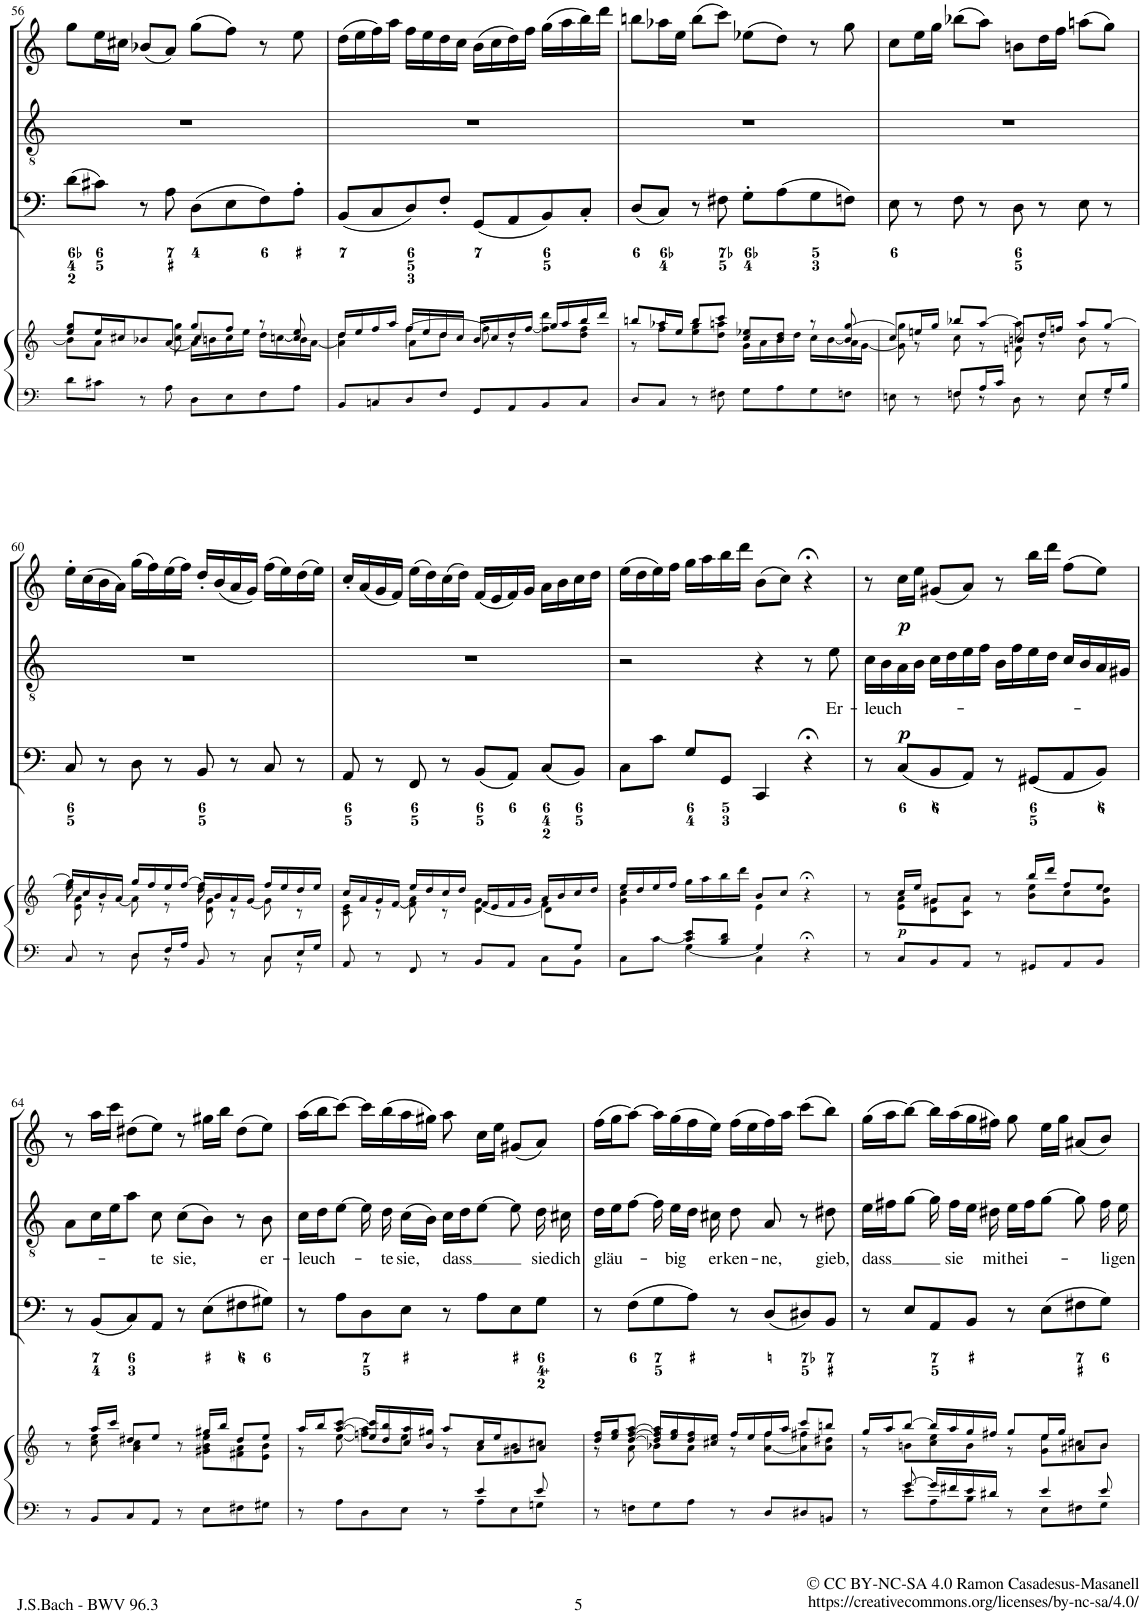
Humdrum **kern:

**kern	**kern	**dynam	**kern	**dynam	**kern	**text	**kern	**dynam
*part4	*part4	*part4	*part3	*part3	*part2	*part2	*part1	*part1
*staff5	*staff4	*staff4/5	*staff3	*staff3	*staff2	*staff2	*staff1	*staff1
*I"Piano reduction	*	*	*I"Continuo	*	*I"Tenore	*	*I"Flauto traverso Solo	*
*I'Pno	*	*	*	*	*	*	*I'Fl	*
!!LO:PB:g=z
*clefF4	*clefG2	*	*clefF4	*	*clefGv2	*	*clefG2	*
*k[]	*k[]	*	*k[]	*	*k[]	*	*k[]	*
*M4/4	*M4/4	*	*M4/4	*	*M4/4	*	*M4/4	*
*met(c)	*met(c)	*	*met(c)	*	*met(c)	*	*met(c)	*
=56	=56	=56	=56	=56	=56	=56	=56	=56
*	*^	*	*	*	*	*	*	*
*	*	*^	*	*	*	*	*	*	*
8d\L	8ee/ 8gg/L	8b-\L]	2ryy	.	(8d\L	.	1r	.	8gg\L	.
8c#X\J	16ee/L	8a\J	.	.	8c#X\J)	.	.	.	16ee\L	.
.	16cc#X/J	.	.	.	.	.	.	.	16cc#X\JJ	.
8r	8b-X/	8ryy	.	.	8r	.	.	.	(8b-X/L	.
8A\	[<8a/J	8cc#\ 8gg\	.	.	8A\	.	.	.	8a/J)	.
8D\L	8gg/L	16a\LL]	4cc#/	.	(8D\L	.	.	.	(8gg\L	.
.	.	16bn\	.	.	.	.	.	.	.	.
8E\	8ff/J	16cc#\	.	.	8E\	.	.	.	8ff\J)	.
.	.	16ee\JJ	.	.	.	.	.	.	.	.
8F\	8r	16dd\LL	4ryy	.	8F\)	.	.	.	8r	.
.	.	[16ccn\	.	.	.	.	.	.	.	.
8A\J	8cc/] 8ee/	16b\	.	.	8A'\J	.	.	.	8ee\	.
.	.	[16a\JJ	.	.	.	.	.	.	.	.
=57	=57	=57	=57	=57	=57	=57	=57	=57	=57	=57
8BB/L	16dd/LL	4a\] 4dd\	4ryy	.	(8BB/L	.	1r	.	(16dd\LL	.
.	16ee/	.	.	.	.	.	.	.	16ee\	.
8Cn/	16ff/	.	.	.	8C/	.	.	.	16ff\)	.
.	16aa/JJ	.	.	.	.	.	.	.	16aa\JJ	.
8D/	16ff/LL	8a\L	[>4ff\	.	8D/)	.	.	.	16ff\LL	.
.	16ee/	.	.	.	.	.	.	.	16ee\	.
8F/J	16dd/	8dd\J	.	.	8F'/J	.	.	.	16dd\	.
.	16cc/JJ	.	.	.	.	.	.	.	16cc\JJ	.
8GG/L	16b/LL	8ff\]	2ryy	.	(8GG/L	.	.	.	(16b\LL	.
.	16cc/	.	.	.	.	.	.	.	16cc\	.
8AA/	16dd/	8r	.	.	8AA/	.	.	.	16dd\)	.
.	[<16ff/JJ	.	.	.	.	.	.	.	16ff\JJ	.
8BB/	16gg/LL	8ff\] 8ddd\L	.	.	8BB/)	.	.	.	(16gg\LL	.
.	16aa/	.	.	.	.	.	.	.	16aa\	.
8C/J	16bb/	8dd\ 8ff\J	.	.	8C'/J	.	.	.	16bb\)	.
.	16ddd/JJ	.	.	.	.	.	.	.	16ddd\JJ	.
*	*	*v	*v	*	*	*	*	*	*	*
=58	=58	=58	=58	=58	=58	=58	=58	=58	=58
8D/L	8bbn/L	8r	.	(8D/L	.	1r	.	8bbn\L	.
8C/J	16aa-X/L	8ff\L	.	8C/J)	.	.	.	16aa-X\L	.
.	16ee/JJ	.	.	.	.	.	.	16ee\JJ	.
8r	8bb/L	8ee\ 8gg\	.	8r	.	.	.	(8bb\L	.
8F#X\	8ccc/J	8dd\ 8aan\J	.	8F#X\	.	.	.	8ccc\J)	.
8G\L	8cc/ 8ee-X/L	16g\LL	.	8G'\L	.	.	.	(8ee-X\L	.
.	.	16a\	.	.	.	.	.	.	.
8A\	8b/ 8dd/J	16b\	.	(8A\	.	.	.	8dd\J)	.
.	.	16dd\JJ	.	.	.	.	.	.	.
8G\	8r	16cc\LL	.	8G\	.	.	.	8r	.
.	.	[<16b\	.	.	.	.	.	.	.
8Fn\J	8b/] [8gg/	16a\	.	8Fn\J)	.	.	.	8gg\	.
.	.	[16g\JJ	.	.	.	.	.	.	.
=59	=59	=59	=59	=59	=59	=59	=59	=59	=59
*^	*	*^	*	*	*	*	*	*	*
4ryy	8En\	8cc/L	8g\] 8gg\]	4ryy	.	8E\	.	1r	.	8cc\L	.
.	8r	16een/L	8r	.	.	8r	.	.	.	16ee\L	.
.	.	16gg/JJ	.	.	.	.	.	.	.	16gg\JJ	.
8Fn/L	8F\	8bb-X/L	8cc\	4ryy	.	8F\	.	.	.	(8bb-X\L	.
16A/L	8r	[8aa/J	8r	.	.	8r	.	.	.	8aa\J)	.
16c/JJ	.	.	.	.	.	.	.	.	.	.	.
4ryy	8D\	8bn/L	8fn\	8aa\]	.	8D\	.	.	.	8bn\L	.
.	8r	16dd/L	8r	8ryy	.	8r	.	.	.	16dd\L	.
.	.	16ffn/JJ	.	.	.	.	.	.	.	16ff\JJ	.
8E/L	8E\	8aa/L	8b\	4ryy	.	8E\	.	.	.	(8aan\L	.
16G/L	8r	[8gg/J	8r	.	.	8r	.	.	.	8gg\J)	.
16B/JJ	.	.	.	.	.	.	.	.	.	.	.
!!LO:LB:g=z
=60	=60	=60	=60	=60	=60	=60	=60	=60	=60	=60	=60
8C/	8ryy	16ee/LL	8e\ 8a\	8gg\]	.	8C/	.	1r	.	16ee'\LL	.
.	.	16cc/	.	.	.	.	.	.	.	(16cc\	.
8r	8ryy	16b/	8r	4.ryy	.	8r	.	.	.	16b\	.
.	.	[<16a/JJ	.	.	.	.	.	.	.	16a\JJ)	.
8D/L	8D\	16gg/LL	8a\]	.	.	8D\	.	.	.	(16gg\LL	.
.	.	16ff/	.	.	.	.	.	.	.	16ff\)	.
16F/L	8r	16ee/	8r	.	.	8r	.	.	.	(16ee\	.
16A/JJ	.	[16ff/JJ	.	.	.	.	.	.	.	16ff\JJ)	.
8BB/	8ryy	16dd/LL	8d\ 8g\	8ff\]	.	8BB/	.	.	.	16dd'/LL	.
.	.	16b/	.	.	.	.	.	.	.	(16b/	.
8r	8ryy	16a/	8r	4.ryy	.	8r	.	.	.	16a/	.
.	.	[<16g/JJ	.	.	.	.	.	.	.	16g/JJ)	.
8C/L	8C\	16ff/LL	8g\]	.	.	8C/	.	.	.	(16ff\LL	.
.	.	16ee/	.	.	.	.	.	.	.	16ee\)	.
16E/L	8r	16dd/	8r	.	.	8r	.	.	.	(16dd\	.
16G/JJ	.	16ee/JJ	.	.	.	.	.	.	.	16ee\JJ)	.
=61	=61	=61	=61	=61	=61	=61	=61	=61	=61	=61	=61
8AA/	8ryy	16cc/LL	8c\ 8e\	2.ryy	.	8AA/	.	1r	.	16cc'/LL	.
.	.	16a/	.	.	.	.	.	.	.	(16a/	.
8r	8ryy	16g/	8r	.	.	8r	.	.	.	16g/	.
.	.	[<16f/JJ	.	.	.	.	.	.	.	16f/JJ)	.
8FF/	8ryy	16ee/LL	8f\] 8a\	.	.	8FF/	.	.	.	(16ee\LL	.
.	.	16dd/	.	.	.	.	.	.	.	16dd\)	.
8r	8ryy	16cc/	8r	.	.	8r	.	.	.	(16cc\	.
.	.	16dd/JJ	.	.	.	.	.	.	.	16dd\JJ)	.
8BB/L	4ryy	16f/LL	[4d\ 4g\	.	.	(8BB/L	.	.	.	(16f/LL	.
.	.	16e/	.	.	.	.	.	.	.	16e/	.
8AA/J	.	16f/	.	.	.	8AA/J)	.	.	.	16f/)	.
.	.	16g/JJ	.	.	.	.	.	.	.	16g/JJ	.
8ryy	8C\L	16a/LL	4f\	8d\L]	.	(8C/L	.	.	.	16a\LL	.
.	.	16b/	.	.	.	.	.	.	.	16b\	.
8G/J	8BB\J	16cc/	.	8ryy	.	8BB/J)	.	.	.	16cc\	.
.	.	16dd/JJ	.	.	.	.	.	.	.	16dd\JJ	.
*	*	*	*v	*v	*	*	*	*	*	*	*
=62	=62	=62	=62	=62	=62	=62	=62	=62	=62	=62
4ryy	8C\L	16ee/LL	4g\ 4cc\	.	8C\L	.	2r	.	(16ee\LL	.
.	.	16dd/	.	.	.	.	.	.	16dd\	.
.	[8c\J	16ee/	.	.	8c\J	.	.	.	16ee\)	.
.	.	16ff/JJ	.	.	.	.	.	.	16ff\JJ	.
8c/] 8e/L	[4G\	16gg\LL	4ryy	.	8G/L	.	.	.	16gg\LL	.
.	.	16aa\	.	.	.	.	.	.	16aa\	.
8B/ 8d/J	.	16bb\	.	.	8GG/J	.	.	.	16bb\	.
.	.	16ddd\JJ	.	.	.	.	.	.	16ddd\JJ	.
4G/]	4C\	8b/L	4e\	.	4CC/	.	4r	.	(8b\L	.
.	.	8cc/J	.	.	.	.	.	.	8cc\J)	.
4r;<	4ryy	4r;<	4ryy	.	4r;<	.	8r	.	4r;<	.
!	!	!	!	!	!	!	!	!LO:LY:b	!	!
.	.	.	.	.	.	.	8e\	Er-	.	.
*v	*v	*	*	*	*	*	*	*	*	*
=63	=63	=63	=63	=63	=63	=63	=63	=63	=63
!	!	!	!	!	!	!	!LO:LY:b	!	!
8r	8r	8ryy	.	8r	.	16c\LL	leuch-	8r	.
.	.	.	.	.	.	16B\	.	.	.
!	!	!	!LO:DY:b	!	!LO:DY:a	!	!	!	!LO:DY:b
8C/L	16cc/LL	8e\ 8a\L	p	(8C/L	p	16A\	.	16cc\LL	p
.	16ee/JJ	.	.	.	.	16B\JJ	.	16ee\JJ	.
8BB/	8g#X/L	8d\ 8g#\	.	8BB/	.	16c\LL	.	(8g#X/L	.
.	.	.	.	.	.	16d\	.	.	.
8AA/J	8a/J	8c\ 8a\J	.	8AA/J)	.	16e\	.	8a/J)	.
.	.	.	.	.	.	16f\JJ	.	.	.
8r	8r	8ryy	.	8r	.	16B\LL	.	8r	.
.	.	.	.	.	.	16f\	.	.	.
8GG#X/L	16bb/LL	8b\ 8ee\L	.	(8GG#X/L	.	16e\	.	16bb\LL	.
.	16ddd/JJ	.	.	.	.	16d\JJ	.	16ddd\JJ	.
8AA/	8ff/L	8cc\	.	8AA/	.	16c/LL	.	(8ff\L	.
.	.	.	.	.	.	16B/	.	.	.
8BB/J	8ee/J	8g#\ 8dd\J	.	8BB/J)	.	16A/	.	8ee\J)	.
.	.	.	.	.	.	16G#X/JJ	.	.	.
!!LO:LB:g=z
=64	=64	=64	=64	=64	=64	=64	=64	=64	=64
8r	8r	8ryy	.	8r	.	8A\L	.	8r	.
8BB/L	16aa/LL	8cc\ 8ee\	.	(8BB/L	.	16c\L	.	16aa\LL	.
.	16ccc/JJ	.	.	.	.	16e\J	.	16ccc\JJ	.
8C/	8dd#X/L	4a\ 4cc\	.	8C/)	.	8a\J	.	(8dd#X\L	.
!	!	!	!	!	!	!	!LO:LY:b	!	!
8AA/J	8ee/J	.	.	8AA/J	.	8c\	te	8ee\J)	.
!	!	!	!	!	!	!	!LO:LY:b	!	!
8r	8r	8ryy	.	8r	.	(8c\L	sie,	8r	.
8E\L	16gg#X/LL	8g#X\ 8b\ 8ee\L	.	(8E\L	.	8B\J)	.	16gg#X\LL	.
.	16bb/JJ	.	.	.	.	.	.	16bb\JJ	.
8F#X\	8dd#/L	8f#X\ 8a\	.	8F#X\	.	8r	.	(8dd#\L	.
!	!	!	!	!	!	!	!LO:LY:b	!	!
8G#X\J	8ee/J	8e\ 8b\J	.	8G#X\J)	.	8B\	er-	8ee\J)	.
=65	=65	=65	=65	=65	=65	=65	=65	=65	=65
*^	*	*	*	*	*	*	*	*	*
!	!	!	!	!	!	!	!	!LO:LY:b	!	!
8r	8ryy	16aa/LL	8r	.	8r	.	16c\LL	-leuch-	(16aa\LL	.
.	.	16bb/J	.	.	.	.	16d\J	.	16bb\J	.
8ryy	8A\L	[8aa/ [8ccc/J	[8ee\	.	8A\L	.	[8e\J	.	[8ccc\J)	.
4ryy	8D\	16ee/] 16ccc/]LL	8ffn\ 8aa\]L	.	8D\	.	16e\]	.	16ccc\LL]	.
!	!	!	!	!	!	!	!	!LO:LY:b	!	!
.	.	16dd/ 16bb/	.	.	.	.	16d\	-te	(16bb\	.
!	!	!	!	!	!	!	!	!LO:LY:b	!	!
.	8E\J	16cc/ 16aa/	8ee\J	.	8E\J	.	(16c\LL	sie,	16aa\	.
.	.	16b/ 16gg#X/JJ	.	.	.	.	16B\JJ)	.	16gg#X\JJ)	.
!	!	!	!	!	!	!	!	!LO:LY:b	!	!
8r	8ryy	8aa/L	8r	.	8r	.	16c\LL	dass	8aa\	.
.	.	.	.	.	.	.	16d\J	.	.	.
4e/	8A\L	16cc/L	8a\L	.	8A\L	.	[8e\J	.	16cc\LL	.
.	.	16ee/J	.	.	.	.	.	.	16ee\JJ	.
.	8E\	8g#X/	8b\	.	8E\	.	8e\]	.	(8g#X/L	.
!	!	!	!	!	!	!	!	!LO:LY:b	!	!
8e/	8Gn\J	8a/J	8cc#X\J	.	8G\J	.	16d\	sie	8a/J)	.
!	!	!	!	!	!	!	!	!LO:LY:b	!	!
.	.	.	.	.	.	.	16c#X\	dich	.	.
*v	*v	*	*	*	*	*	*	*	*	*
=66	=66	=66	=66	=66	=66	=66	=66	=66	=66
!	!	!	!	!	!	!	!LO:LY:b	!	!
8r	16dd/ 16ff/LL	8r	.	8r	.	16d\LL	gläu-	(16ff\LL	.
.	16ee/ 16gg/J	.	.	.	.	16e\J	.	16gg\J	.
8Fn\L	[8dd/ [8ff/ [8aa/J	8a\	.	(8F\L	.	[8f\J	.	[8aa\J)	.
8G\	16dd/] 16ff/] 16aa/]LL	8b-X\L	.	8G\	.	16f\]	.	16aa\LL]	.
!	!	!	!	!	!	!	!LO:LY:b	!	!
.	16ee/ 16gg/	.	.	.	.	16e\LL	-big	(16gg\	.
8A\J	16dd/ 16ff/	8a\J	.	8A\J)	.	16d\JJ	.	16ff\	.
!	!	!	!	!	!	!	!LO:LY:b	!	!
.	16cc#X/ 16ee/JJ	.	.	.	.	16c#X\	er-	16ee\JJ)	.
!	!	!	!	!	!	!	!LO:LY:b	!	!
8r	16ff/LL	8r	.	8r	.	8d\	-ken-	(16ff\LL	.
.	16ee/	.	.	.	.	.	.	16ee\	.
!	!	!	!	!	!	!	!LO:LY:b	!	!
8D/L	16ff/	[8a\ 8ff\L	.	(8D/L	.	8A/	-ne,	16ff\)	.
.	16aa/JJ	.	.	.	.	.	.	16aa\JJ	.
8D#X/	8ccc/L	8a\] 8ff#X\	.	8D#X/)	.	8r	.	(8ccc\L	.
!	!	!	!	!	!	!	!LO:LY:b	!	!
8BBn/J	8bbn/J	8a\ 8dd#X\J	.	8BB/J	.	8d#X\	gieb,	8bb\J)	.
=67	=67	=67	=67	=67	=67	=67	=67	=67	=67
*^	*	*	*	*	*	*	*	*	*
!	!	!	!	!	!	!	!	!LO:LY:b	!	!
8r	8ryy	16gg/LL	8r	.	8r	.	16e\LL	-dass	(16gg\LL	.
.	.	16aa/J	.	.	.	.	16f#X\J	.	16aa\J	.
[8g/	8e\L	[8bb/J	8bn\L	.	8E/L	.	[8g\J	.	[8bb\J)	.
16g/LL]	8A\	16bb/LL]	8cc\ 8ee\	.	8AA/	.	16g\]	.	16bb\LL]	.
!	!	!	!	!	!	!	!	!LO:LY:b	!	!
16f#X/	.	16aa/	.	.	.	.	16f#\LL	sie	(16aa\	.
16e/	8B\J	16gg/	8b\J	.	8BB/J	.	16e\JJ	.	16gg\	.
!	!	!	!	!	!	!	!	!LO:LY:b	!	!
16d#X/JJ	.	16ff#X/JJ	.	.	.	.	16d#X\	mit	16ff#X\JJ)	.
!	!	!	!	!	!	!	!	!LO:LY:b	!	!
8r	8ryy	8gg/L	8r	.	8r	.	16e\LL	hei-	8gg\	.
.	.	.	.	.	.	.	16f#\J	.	.	.
4e/	8E\L	16ee/L	8g\ 8ee\L	.	(8E\L	.	[8g\J	.	16ee\LL	.
.	.	16gg/JJ	.	.	.	.	.	.	16gg\JJ	.
.	8F#X\	8a#X/L	8cc#X\	.	8F#X\	.	8g\]	.	(8a#X/L	.
!	!	!	!	!	!	!	!	!LO:LY:b	!	!
8e/	8G\J	8b/J	8b\J	.	8G\J)	.	16f#\	li-	8b/J)	.
!	!	!	!	!	!	!	!	!LO:LY:b	!	!
.	.	.	.	.	.	.	16e\	gen	.	.
*v	*v	*	*	*	*	*	*	*	*	*
*	*v	*v	*	*	*	*	*	*	*
=	=	=	=	=	=	=	=	=
*-	*-	*-	*-	*-	*-	*-	*-	*-
